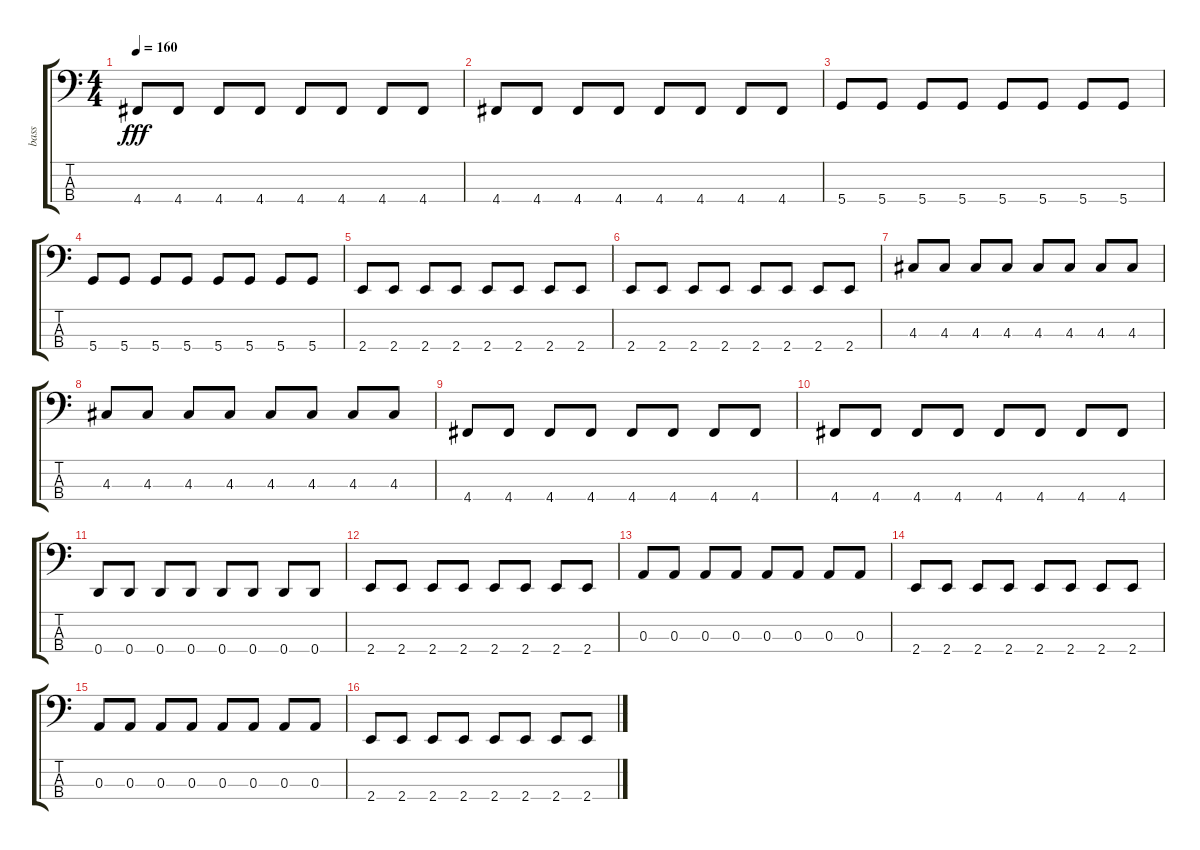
\track ("bass" "bass") {instrument electricbasspick}
\staff {score tabs}
\tuning (G2 D2 A1 D1) {hide}
\ts (4 4)
\tempo 160
\clef f4
\ks c
4.4.8{dy fff} 4.4.8 4.4.8 4.4.8 4.4.8 4.4.8 4.4.8 4.4.8 |
4.4.8 4.4.8 4.4.8 4.4.8 4.4.8 4.4.8 4.4.8 4.4.8 |
5.4.8 5.4.8 5.4.8 5.4.8 5.4.8 5.4.8 5.4.8 5.4.8 |
5.4.8 5.4.8 5.4.8 5.4.8 5.4.8 5.4.8 5.4.8 5.4.8 |
2.4.8 2.4.8 2.4.8 2.4.8 2.4.8 2.4.8 2.4.8 2.4.8 |
2.4.8 2.4.8 2.4.8 2.4.8 2.4.8 2.4.8 2.4.8 2.4.8 |
4.3.8 4.3.8 4.3.8 4.3.8 4.3.8 4.3.8 4.3.8 4.3.8 |
4.3.8 4.3.8 4.3.8 4.3.8 4.3.8 4.3.8 4.3.8 4.3.8 |
4.4.8 4.4.8 4.4.8 4.4.8 4.4.8 4.4.8 4.4.8 4.4.8 |
4.4.8 4.4.8 4.4.8 4.4.8 4.4.8 4.4.8 4.4.8 4.4.8 |
0.4.8 0.4.8 0.4.8 0.4.8 0.4.8 0.4.8 0.4.8 0.4.8 |
2.4.8 2.4.8 2.4.8 2.4.8 2.4.8 2.4.8 2.4.8 2.4.8 |
0.3.8 0.3.8 0.3.8 0.3.8 0.3.8 0.3.8 0.3.8 0.3.8 |
2.4.8 2.4.8 2.4.8 2.4.8 2.4.8 2.4.8 2.4.8 2.4.8 |
0.3.8 0.3.8 0.3.8 0.3.8 0.3.8 0.3.8 0.3.8 0.3.8 |
2.4.8 2.4.8 2.4.8 2.4.8 2.4.8 2.4.8 2.4.8 2.4.8
